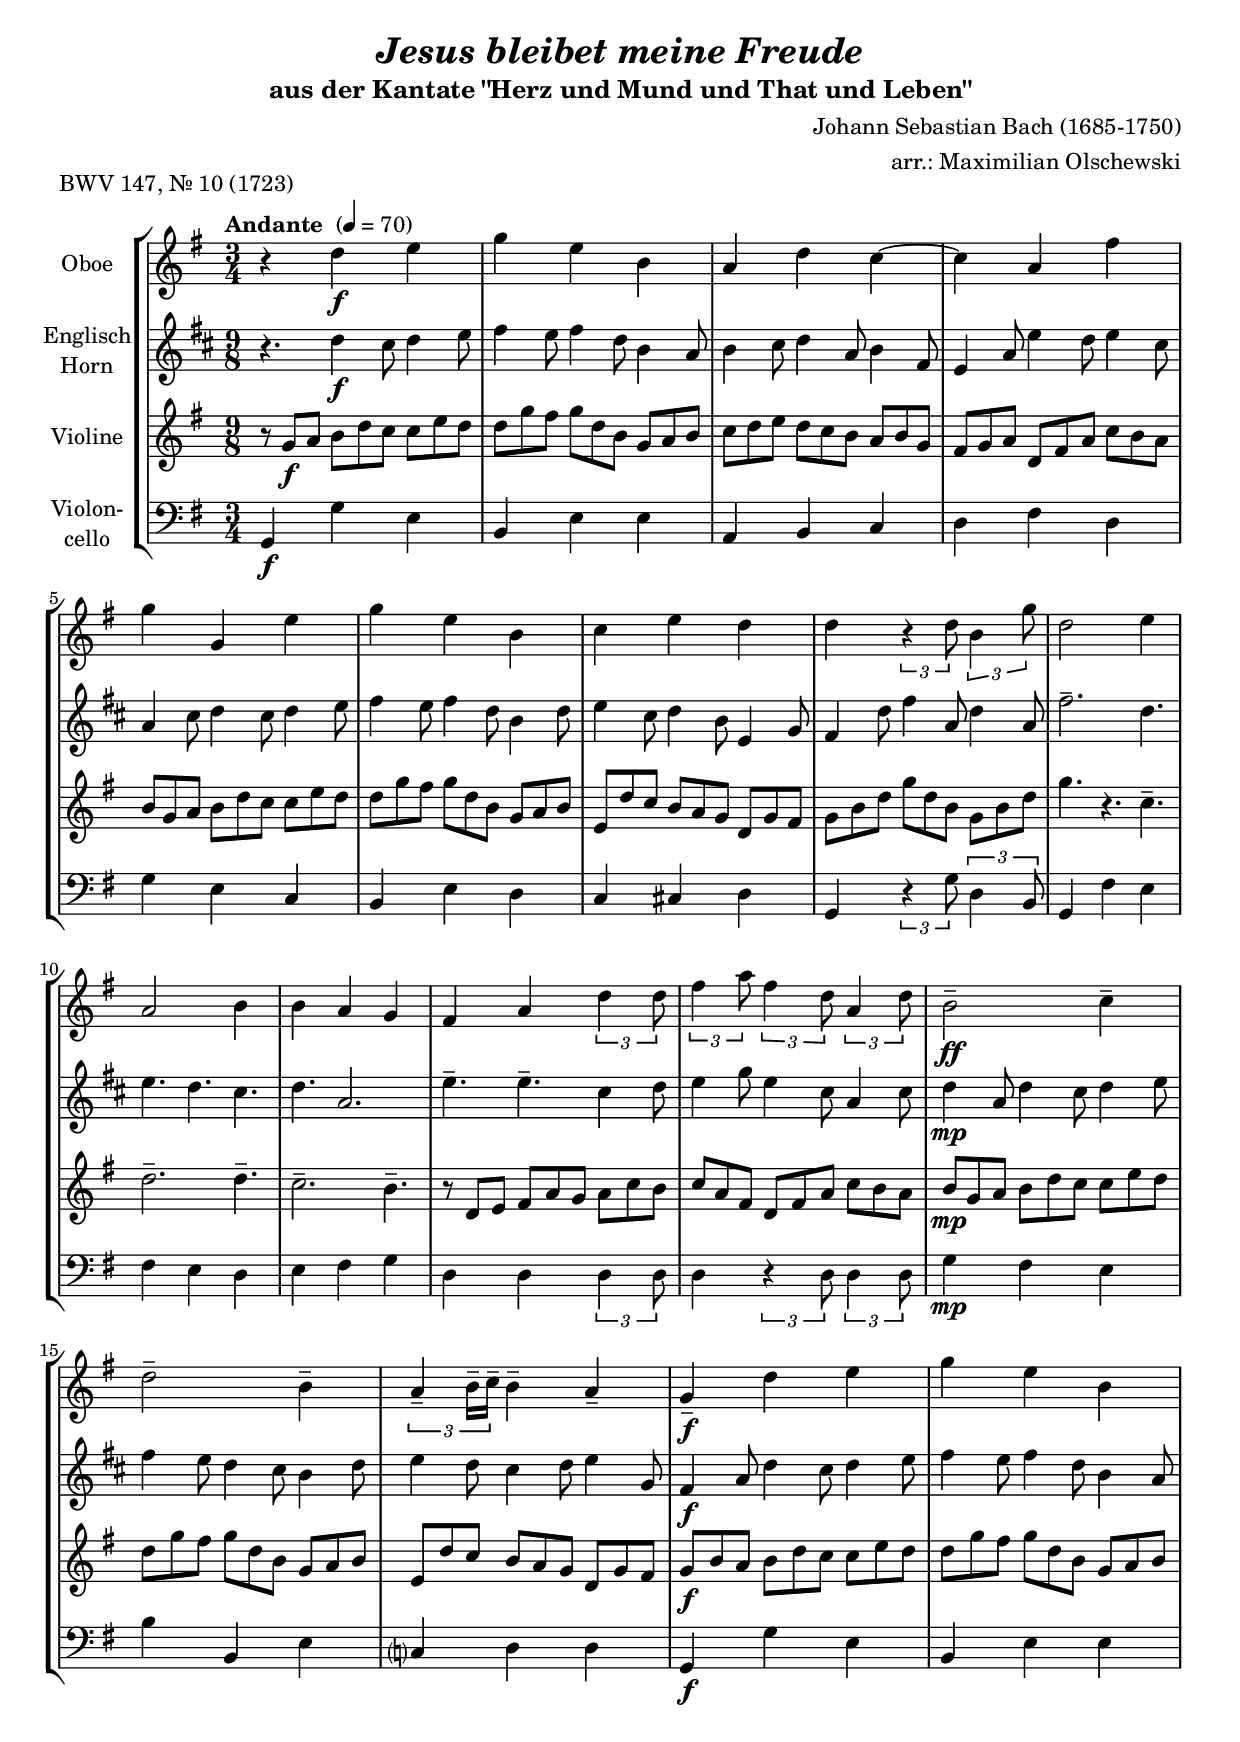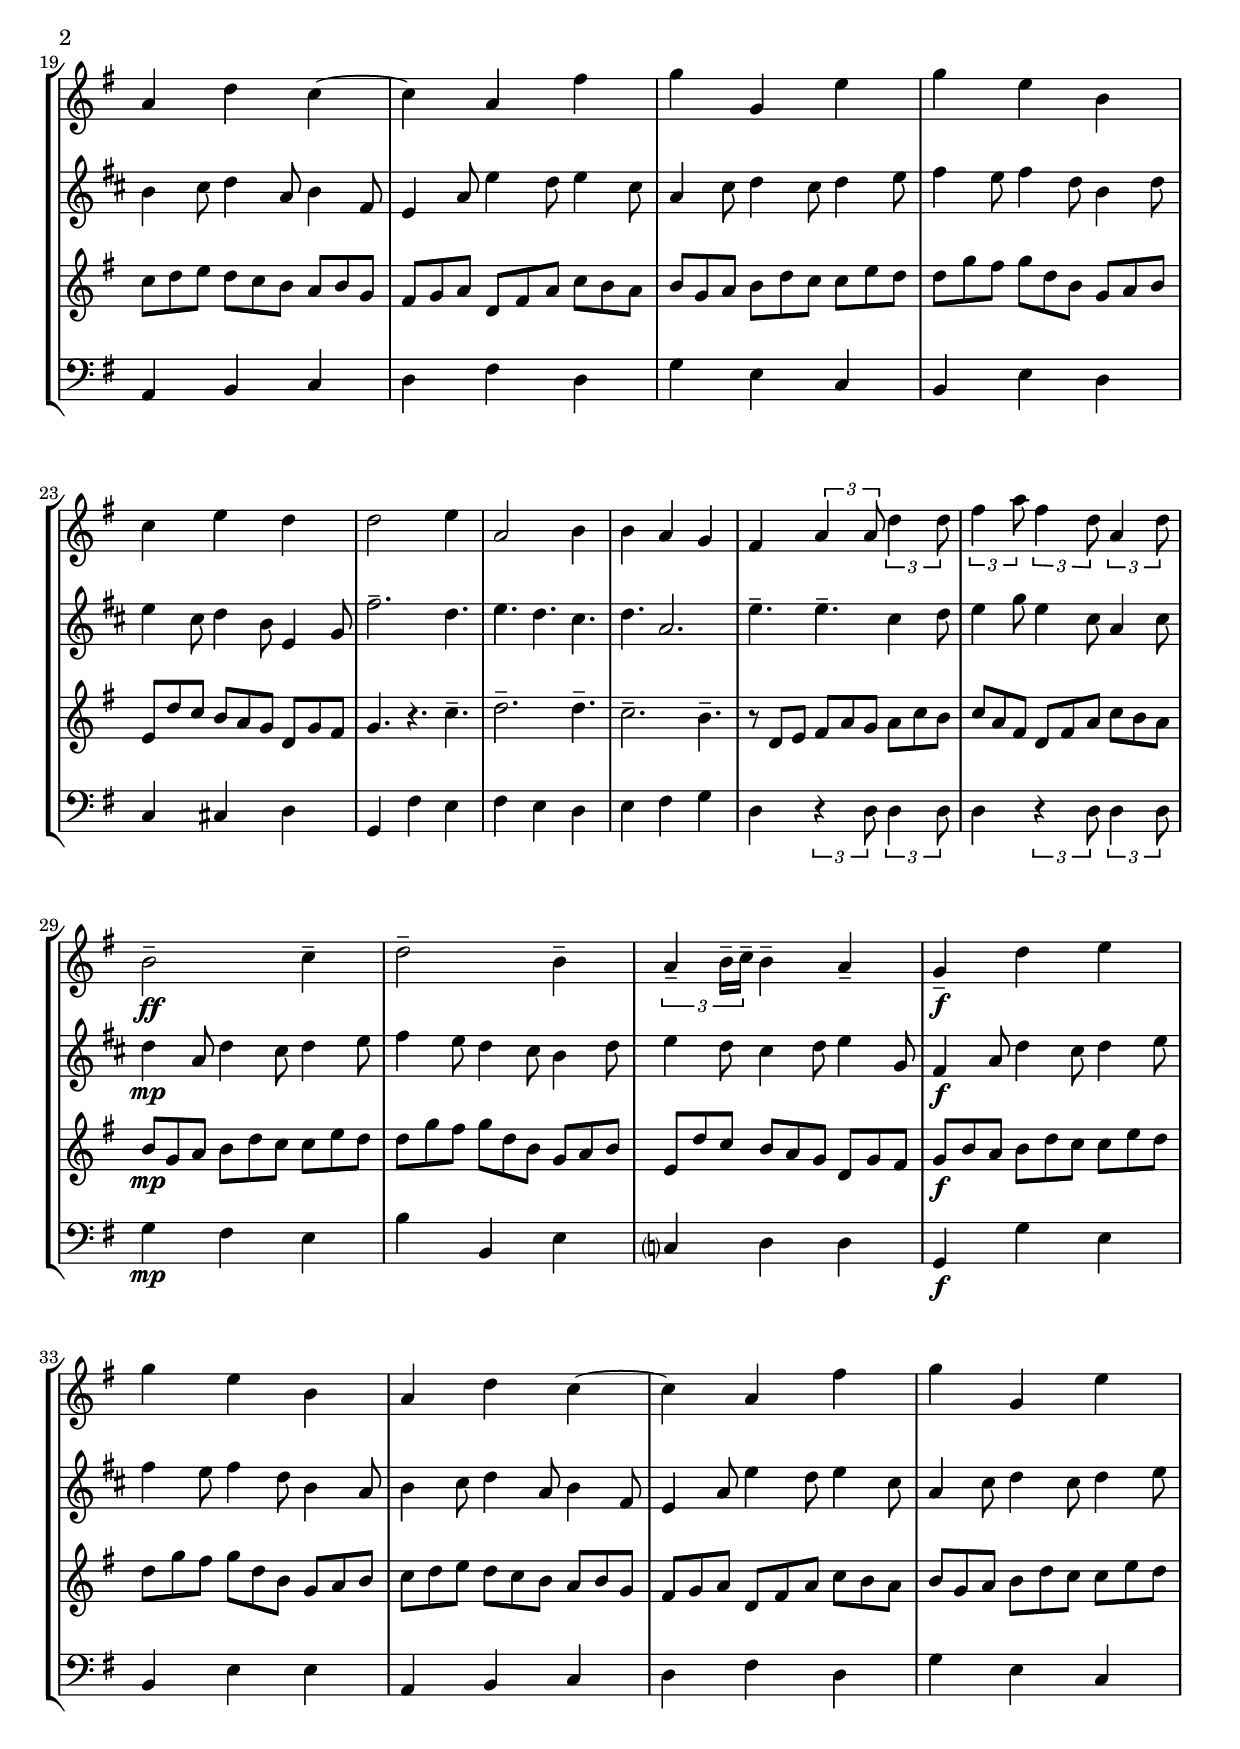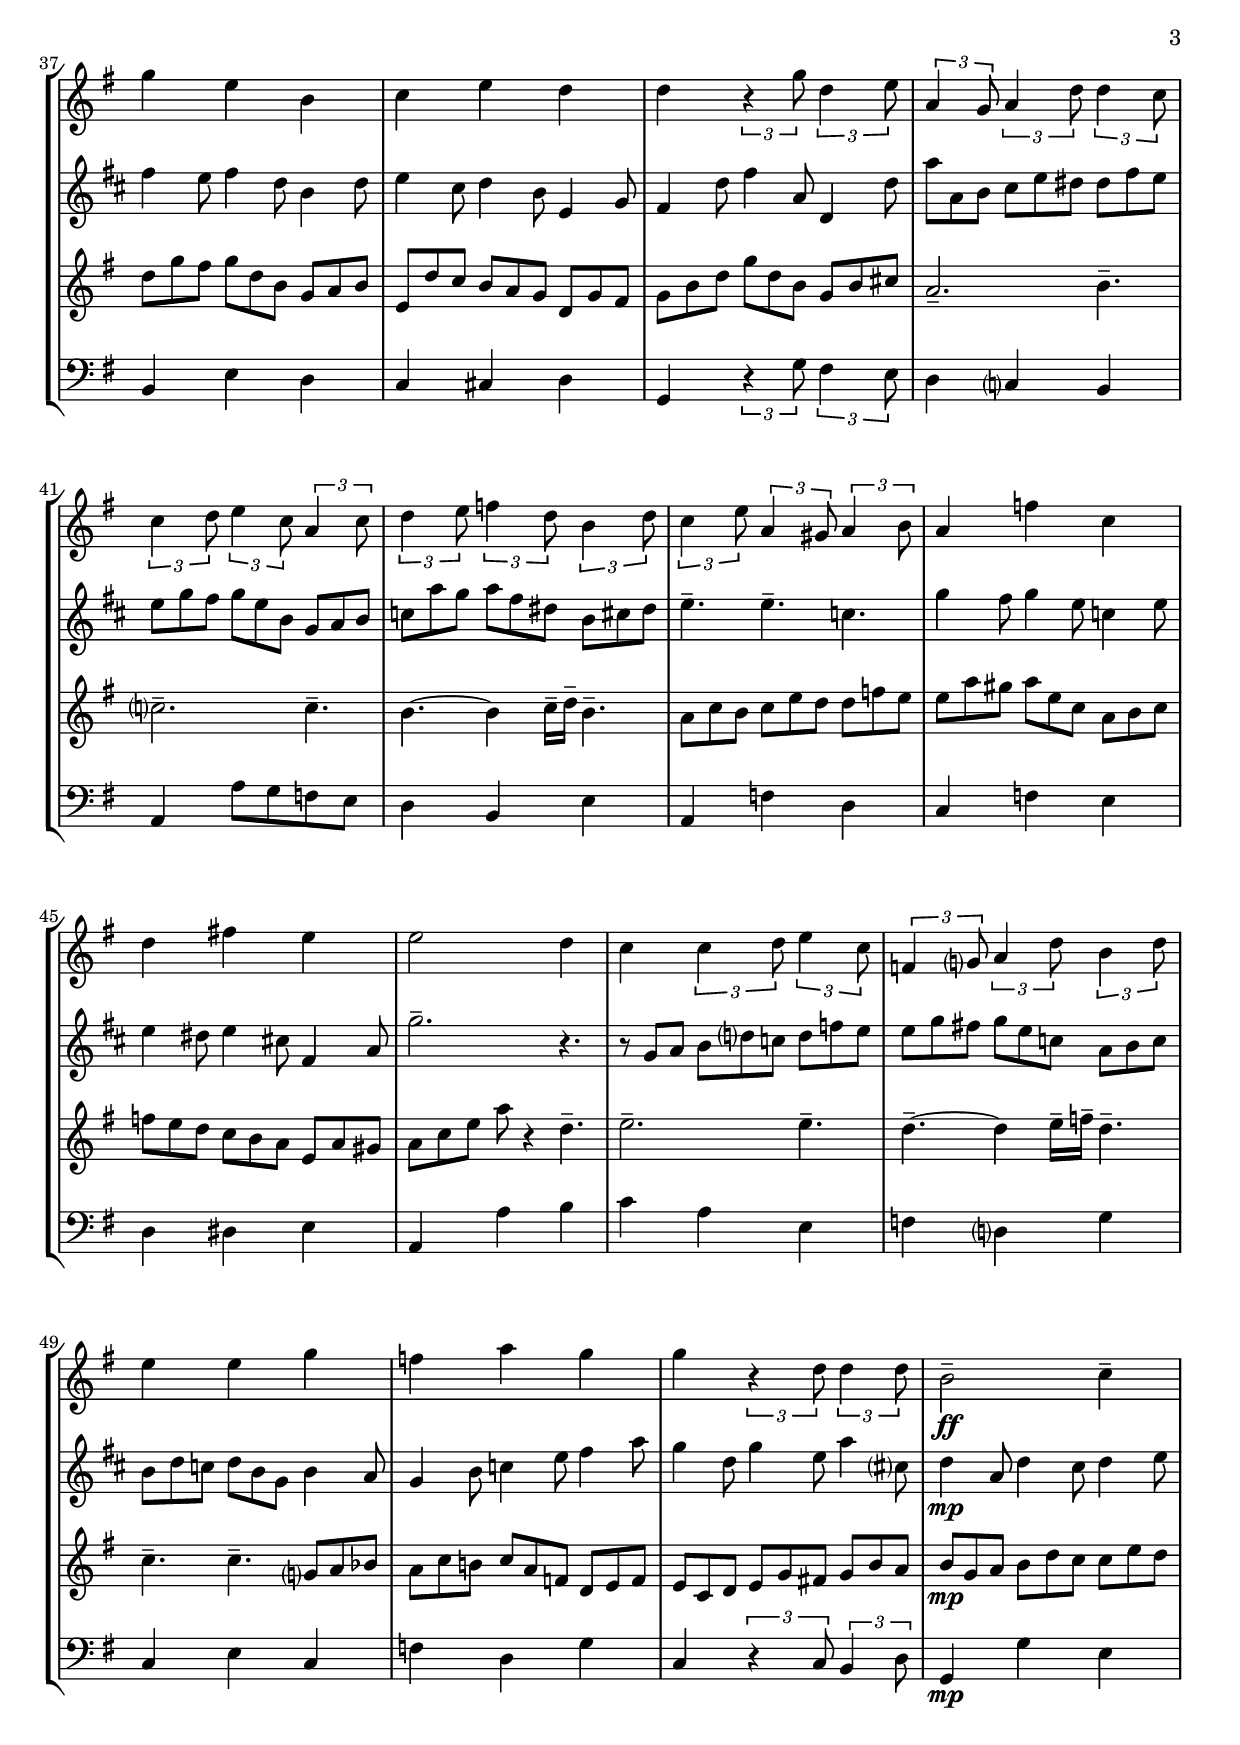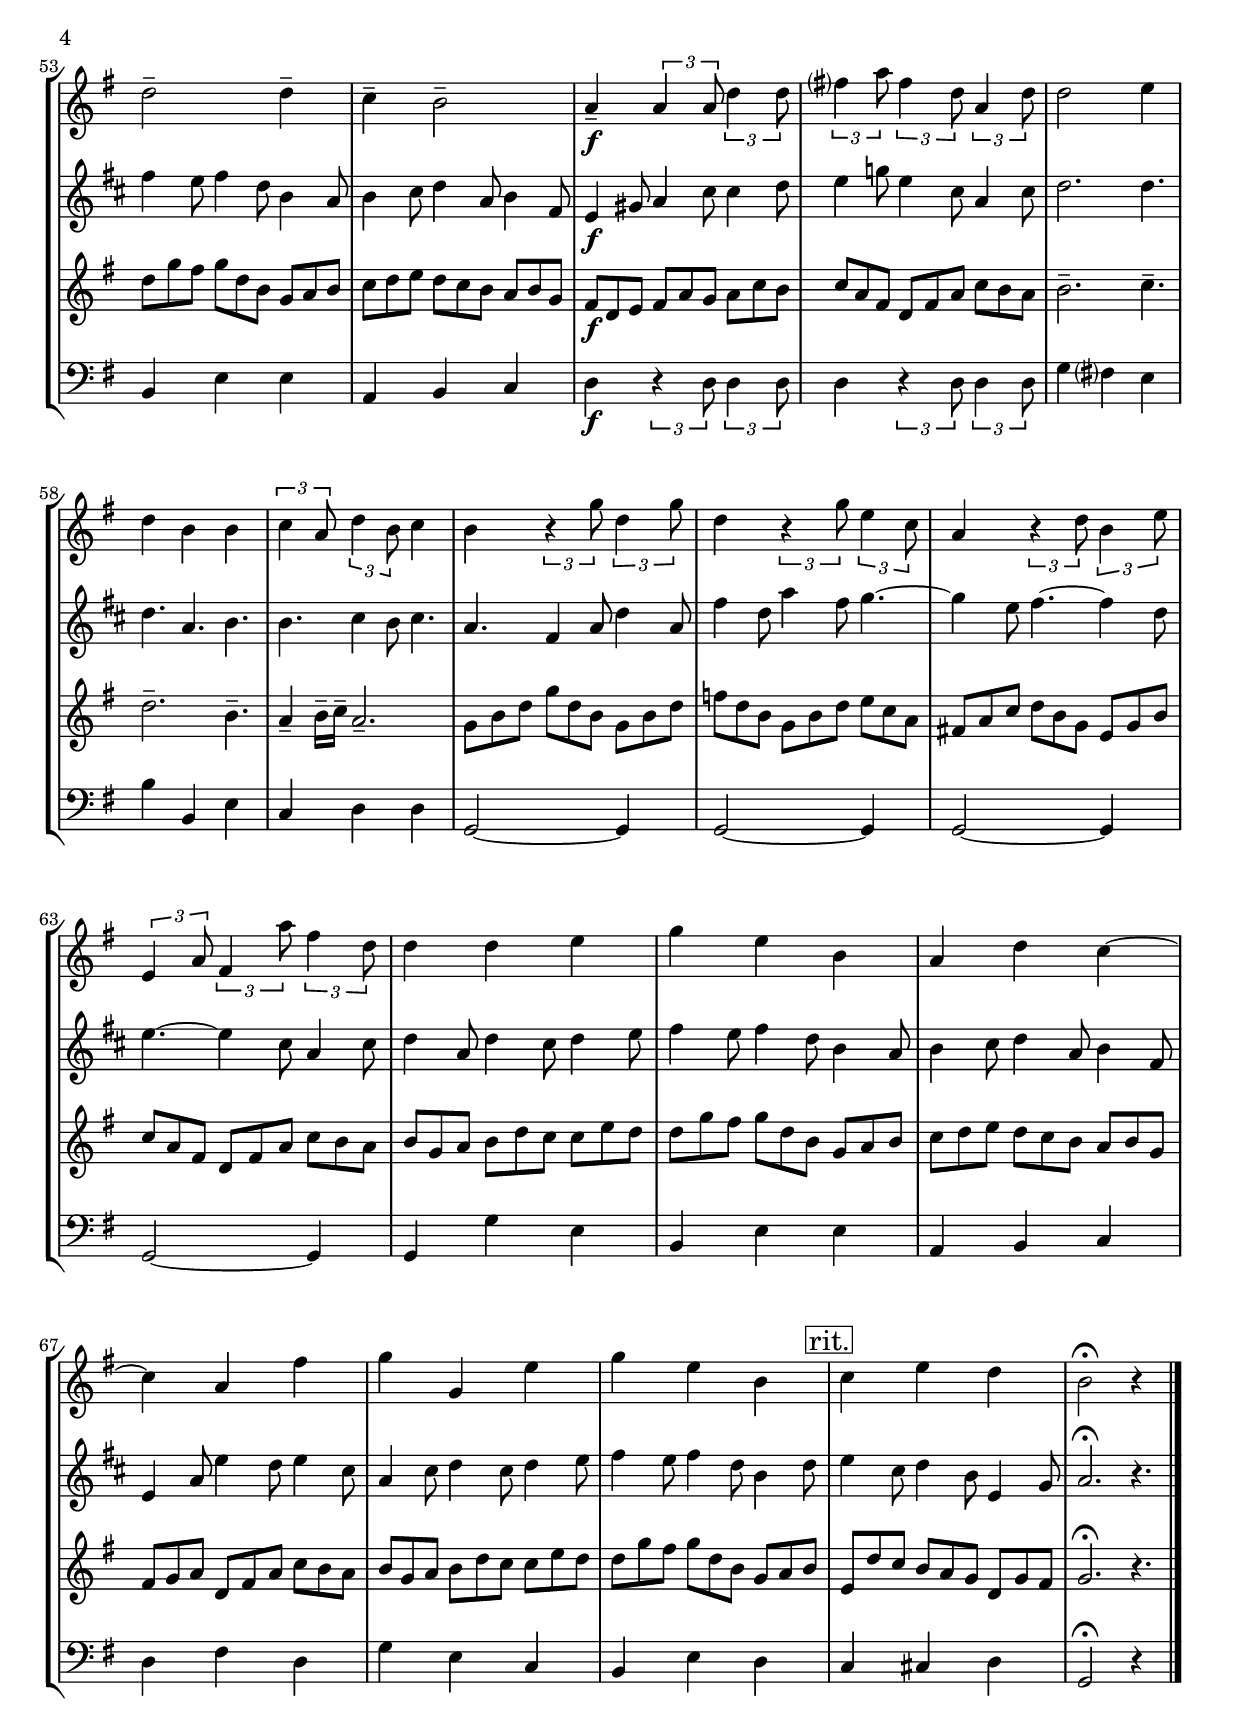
\version "2.18.2"
\include "deutsch.ly"
  
#(set-global-staff-size 19.5)

\header {
  title     =  \markup \bold \italic "Jesus bleibet meine Freude"
  subtitle  = "aus der Kantate \"Herz und Mund und That und Leben\""
  composer  = "Johann Sebastian Bach (1685-1750)"
  arranger  = "arr.: Maximilian Olschewski"
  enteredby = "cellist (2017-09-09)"
  piece     = "BWV 147, Nr. 10 (1723)"
}

voiceconsts = {
  \key g \major
  \clef "treble"
  \time 3/4
% \numericTimeSignature
  \compressFullBarRests
  % Set default beaming for all staves
  \set Timing.beamExceptions = #'()
  \set Timing.baseMoment     = #(ly:make-moment 1 4)
  \set Timing.beatStructure  = #'(1 1 1)
  \tempo "Andante " 4=70
}

mifl = "flute"
miob = "oboe"
mifh = "french horn"
mist = "string ensemble 1"
%minstr = "accordion"
miba = "cello"

rit = \mark \markup \box "rit."

va = \relative c'' {
  \voiceconsts

  r4 d\f e
  g e h
  a d c~
  c a fis'
  g g, e'
  g e h
  c e d

  d \tuplet 3/2 4 { r4 d8 h4 g'8 }
  d2 e4
  a,2 h4
  h a g
  fis a \tuplet 3/2 4 {
    d4 d8
    fis4 a8 fis4 d8 a4 d8
  }
  h2--\ff c4--
  d2-- h4--
  
  \tuplet 3/2 4 { a4-- h16-- c-- } h4-- a--
  g--\f d' e
  g e h
  a d c~
  c a fis'
  g g, e'
  g e h
  c e d

  d2 e4
  a,2 h4
  h a g
  fis \tuplet 3/2 4 {
    a4 a8 d4 d8
    fis4 a8 fis4 d8 a4 d8
  }
  h2--\ff c4--
  d2-- h4--
  \tuplet 3/2 4 { a4-- h16-- c-- } h4-- a--

  g--\f d' e
  g e h
  a d c~
  c a fis'
  g g, e'
  g e h
  c e d
  d \tuplet 3/2 4 {
    r4 g8 d4 e8

    a,4 g8 a4 d8 d4 c8
    c4 d8 e4 c8 a4 c8
    d4 e8 f4 d8 h4 d8
    c4 e8 a,4 gis8 a4 h8
  }
  a4 f' c
  d fis! e
  e2 d4

  c \tuplet 3/2 4 {
    c4 d8 e4 c8
    f,4 g?8 a4 d8 h4 d8
  }
  e4 e g
  f a g
  g \tuplet 3/2 4 { r4 d8 d4 d8 }
  h2--\ff c4--
  d2-- d4--
  c-- h2--

  a4--\f \tuplet 3/2 4 {
    a4 a8 d4 d8
    fis?4 a8 fis4 d8 a4 d8
  }
  d2 e4
  d h h
  \tuplet 3/2 4 { c4 a8 d4 h8 } c4
  h \tuplet 3/2 4 { r4 g'8 d4 g8 }
  d4 \tuplet 3/2 4 { r4 g8 e4 c8 }
  a4 \tuplet 3/2 4 { r4 d8 h4 e8

    e,4 a8 fis4 a'8 fis4 d8
  }
  d4 d e
  g e h
  a d c~
  c a fis'
  g g, e'
  g e h \rit
  c e d
  h2\fermata r4 \bar "|."
}

vb = \relative c'''\scaleDurations #'(2 . 3) {
  \voiceconsts
  \set Staff.timeSignatureFraction = #'(9 . 8)

  r4. g4\f fis8 g4 a8
  h4 a8 h4 g8 e4 d8
  e4 fis8 g4 d8 e4 h8
  a4 d8 a'4 g8 a4 fis8
  d4 fis8 g4 fis8 g4 a8
  h4 a8 h4 g8 e4 g8
  
  a4 fis8 g4 e8 a,4 c8
  h4 g'8 h4 d,8 g4 d8
  h'2.-- g4.
  a g fis
  g d2.
  a'4.-- a-- fis4 g8
  a4 c8 a4 fis8 d4 fis8
  g4\mp d8 g4 fis8 g4 a8
  
  h4 a8 g4 fis8 e4 g8
  a4 g8 fis4 g8 a4 c,8
  h4\f d8 g4 fis8 g4 a8
  h4 a8 h4 g8 e4 d8
  e4 fis8 g4 d8 e4 h8
  a4 d8 a'4 g8 a4 fis8
  
  d4 fis8 g4 fis8 g4 a8
  h4 a8 h4 g8 e4 g8
  a4 fis8 g4 e8 a,4 c8
  h'2.-- g4.
  a g fis
  g d2.
  a'4.-- a-- fis4 g8
  
  a4 c8 a4 fis8 d4 fis8
  g4\mp d8 g4 fis8 g4 a8
  h4 a8 g4 fis8 e4 g8
  a4 g8 fis4 g8 a4 c,8
  h4\f d8 g4 fis8 g4 a8
  h4 a8 h4 g8 e4 d8
  e4 fis8 g4 d8 e4 h8
  
  a4 d8 a'4 g8 a4 fis8
  d4 fis8 g4 fis8 g4 a8
  h4 a8 h4 g8 e4 g8
  a4 fis8 g4 e8 a,4 c8
  h4 g'8 h4 d,8 g,4 g'8
  d' d, e fis a gis gis h a

  a c h c a e c d e
  f d' c d h gis e fis gis
  a4.-- a-- f
  c'4 h8 c4 a8 f4 a8
  a4 gis8 a4 fis!8 h,4 d8
  c'2.-- r4.

  r8 c, d e g? f g b a
  a c h! c a f d e f
  e g f g e c e4 d8
  c4 e8 f4 a8 h4 d8
  c4 g8 c4 a8 d4 fis,?8
  
  g4\mp d8 g4 fis8 g4 a8
  h4 a8 h4 g8 e4 d8
  e4 fis8 g4 d8 e4 h8
  a4\f cis8 d4 fis8 fis4 g8
  a4 c!8 a4 fis8 d4 fis8
  g2. g4.
  g d e
  e fis4 e8 fis4.

  d h4 d8 g4 d8
  h'4 g8 d'4 h8 c4.~
  c4 a8 h4.~ h4 g8
  a4.~ a4 fis8 d4 fis8
  g4 d8 g4 fis8 g4 a8
  h4 a8 h4 g8 e4 d8
  
  e4 fis8 g4 d8 e4 h8
  a4 d8 a'4 g8 a4 fis8
  d4 fis8 g4 fis8 g4 a8
  h4 a8 h4 g8 e4 g8 \rit
  a4 fis8 g4 e8 a,4 c8
  d2.\fermata r4. \bar "|."
}

vc = \relative c'' \scaleDurations #'(2 . 3) {
  \voiceconsts
  \set Staff.timeSignatureFraction = #'(9 . 8)

  r8 g\f a h d c c e d
  d g fis g d h g a h
  c d e d c h a h g
  fis g a d, fis a c h a
  h g a h d c c e d
  d g fis g d h g a h
  e, d' c h a g d g fis
  g h d g d h g h d

  g4. r c,--
  d2.-- d4.--
  c2.-- h4.--
  r8 d, e fis a g a c h
  c a fis d fis a c h a
  h\mp g a h d c c e d

  d g fis g d h g a h
  e, d' c h a g d g fis
  g\f h a h d c c e d
  d g fis g d h g a h

  c d e d c h a h g
  fis g a d, fis a c h a
  h g a h d c c e d
  d g fis g d h g a h

  e, d' c h a g d g fis
  g4. r c--
  d2.-- d4.--
  c2.-- h4.--
  r8 d, e fis a g a c h

  c a fis d fis a c h a
  h\mp g a h d c c e d
  d g fis g d h g a h
  e, d' c h a g d g fis

  g\f h a h d c c e d
  d g fis g d h g a h
  c d e d c h a h g
  fis g a d, fis a c h a

  h g a h d c c e d
  d g fis g d h g a h
  e, d' c h a g d g fis
  g h d g d h g h cis

  a2.-- h4.--
  c?2.-- c4.--
  h~ h4 c16-- d-- h4.--
  a8 c h c e d d f e
  e a gis a e c a h c

  f e d c h a e a gis
  a c e a r4 d,4.--
  e2.-- e4.--
  d--~ d4 e16-- f-- d4.--
  c-- c-- g?8 a b

  a c h! c a f d e f
  e c d e g fis! g h a
  h\mp g a h d c c e d
  d g fis g d h g a h

  c d e d c h a h g
  fis\f d e fis a g a c h
  c a fis d fis a c h a
  h2.-- c4.--

  d2.-- h4.--
  a4-- h16-- c-- a2.--
  g8 h d g d h g h d
  f d h g h d e c a
  fis! a c d h g e g h

  c a fis d fis a c h a
  h g a h d c c e d
  d g fis g d h g a h
  c d e d c h a h g

  fis g a d, fis a c h a
  h g a h d c c e d
  d g fis g d h g a h \rit
  e, d' c h a g d g fis
  g2.\fermata r4. \bar "|."
}

vd = \relative c {
  \voiceconsts
  \clef "bass"

  g4\f g' e
  h e e
  a, h c
  d fis d
  g e c
  h e d
  c cis d

  g, \tuplet 3/2 4 { r4 g'8 d4 h8 }
  g4 fis' e
  fis e d
  e fis g
  d d \tuplet 3/2 4 { d4 d8 }
  d4 \tuplet 3/2 4 { r4 d8 d4 d8 }
  g4\mp fis e
  h' h, e

  c? d d
  g,\f g' e
  h e e
  a, h c
  d fis d
  g e c
  h e d
  c cis d

  g, fis' e
  fis e d
  e fis g
  d \tuplet 3/2 4 { r4 d8 d4 d8 }
  d4 \tuplet 3/2 4 { r4 d8 d4 d8 }
  g4\mp fis e
  h' h, e
  c? d d

  g,\f g' e
  h e e
  a, h c
  d fis d
  g e c
  h e d
  c cis d
  g, \tuplet 3/2 4 { r4 g'8 fis4 e8 }

  d4 c? h
  a a'8[ g f e]
  d4 h e
  a, f' d
  c f e
  d dis e
  a, a' h
  c a e

  f d? g
  c, e c
  f d g
  c, \tuplet 3/2 4 { r4 c8 h4 d8 }
  g,4\mp g' e
  h e e
  a, h c
  d\f \tuplet 3/2 4 { r4 d8 d4 d8 }

  d4 \tuplet 3/2 4 { r4 d8 d4 d8 }
  g4 fis? e
  h' h, e
  c d d
  g,2~ g4
  g2~ g4
  g2~ g4
  g2~ g4

  g g' e
  h e e
  a, h c
  d fis d
  g e c
  h e d \rit
  c cis d
  g,2\fermata r4 \bar "|."
}


music = \new StaffGroup <<
      \new Staff {
	\set Staff.midiInstrument = \miob
	\set Staff.instrumentName = \markup \center-column { "Oboe" }
	\transpose g g { \va }
      }

      \new Staff {
	\set Staff.midiInstrument = \mifh
	\set Staff.instrumentName = \markup \center-column { "Englisch" "Horn" }
	\transpose g d { \vb }
      }

      \new Staff {
	\set Staff.midiInstrument = \mist
	\set Staff.instrumentName = \markup \center-column { "Violine" }
	\transpose g g { \vc }
      }

      \new Staff {
	\set Staff.midiInstrument = \miba
	\set Staff.instrumentName = \markup \center-column { "Violon-" "cello" }
	\transpose g g { \vd }
      }
>>

\book {
  \score {
    \music
    \layout {}
  }

  \score {
    \unfoldRepeats \music

    \midi {
      \context {
        \Score
      }
    }
  }
}
